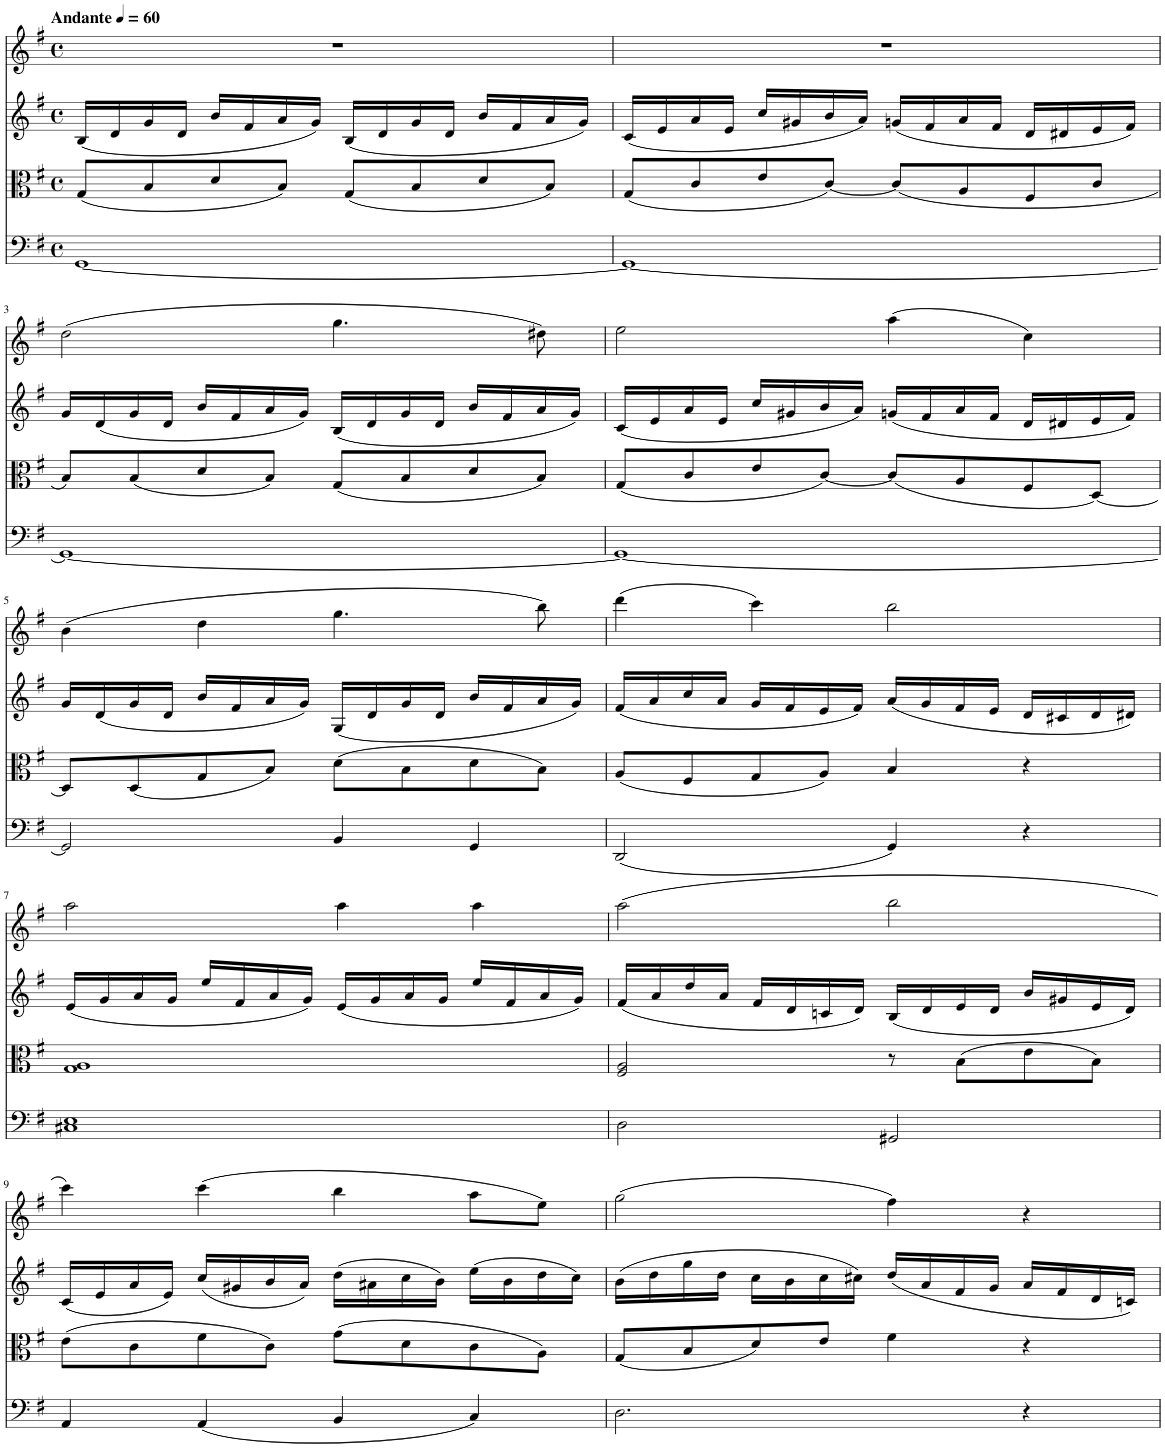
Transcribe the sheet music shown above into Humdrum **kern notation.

**kern	**kern	**kern	**kern
*part4	*part3	*part2	*part1
*staff4	*staff3	*staff2	*staff1
*I"Piano	*I"Piano	*I"Piano	*I"Piano
*I'Pno	*I'Pno	*I'Pno	*I'Pno
*clefF4	*clefC3	*clefG2	*clefG2
*k[f#]	*k[f#]	*k[f#]	*k[f#]
*M4/4	*M4/4	*M4/4	*M4/4
*met(c)	*met(c)	*met(c)	*met(c)
*MM60	*MM60	*MM60	*MM60
=1	=1	=1	=1
!	!	!	!LO:TX:a:B:t=Andante
[1GG	(8G/L	(16B/LL	1r
.	.	16d/	.
.	8B/	16g/	.
.	.	16d/JJ	.
.	8d/	16b/LL	.
.	.	16f#/	.
.	8B/J)	16a/	.
.	.	16g/JJ)	.
.	(8G/L	(16B/LL	.
.	.	16d/	.
.	8B/	16g/	.
.	.	16d/JJ	.
.	8d/	16b/LL	.
.	.	16f#/	.
.	8B/J)	16a/	.
.	.	16g/JJ)	.
=2	=2	=2	=2
1GG_	(8G/L	(16c/LL	1r
.	.	16e/	.
.	8c/	16a/	.
.	.	16e/JJ	.
.	8e/	16cc/LL	.
.	.	16g#X/	.
.	[8c/J)	16b/	.
.	.	16a/JJ)	.
.	(8c/L]	(16gn/LL	.
.	.	16f#/	.
.	8A/	16a/	.
.	.	16f#/JJ	.
.	8F#/	16d/LL	.
.	.	16d#X/	.
.	8c/J	16e/	.
.	.	16f#/JJ)	.
!!LO:LB:g=z
=3	=3	=3	=3
1GG_	8B/L)	16g/LL	(2dd\
.	.	(16d/	.
.	(8B/	16g/	.
.	.	16d/JJ	.
.	8d/	16b/LL	.
.	.	16f#/	.
.	8B/J)	16a/	.
.	.	16g/JJ)	.
.	(8G/L	(16B/LL	4.gg\
.	.	16d/	.
.	8B/	16g/	.
.	.	16d/JJ	.
.	8d/	16b/LL	.
.	.	16f#/	.
.	8B/J)	16a/	8dd#X\)
.	.	16g/JJ)	.
=4	=4	=4	=4
1GG_	(8G/L	(16c/LL	2ee\
.	.	16e/	.
.	8c/	16a/	.
.	.	16e/JJ	.
.	8e/	16cc/LL	.
.	.	16g#X/	.
.	[8c/J)	16b/	.
.	.	16a/JJ)	.
.	(8c/L]	(16gn/LL	(4aa\
.	.	16f#/	.
.	8A/	16a/	.
.	.	16f#/JJ	.
.	8F#/	16d/LL	4cc\)
.	.	16d#X/	.
.	[8D/J)	16e/	.
.	.	16f#/JJ)	.
!!LO:LB:g=z
=5	=5	=5	=5
2GG/]	8D/L]	16g/LL	(4b\
.	.	(16d/	.
.	(8D/	16g/	.
.	.	16d/JJ	.
.	8G/	16b/LL	4dd\
.	.	16f#/	.
.	8B/J)	16a/	.
.	.	16g/JJ)	.
4BB/	(8d\L	(16G/LL	4.gg\
.	.	16d/	.
.	8B\	16g/	.
.	.	16d/JJ	.
4GG/	8d\	16b/LL	.
.	.	16f#/	.
.	8B\J)	16a/	8bb\)
.	.	16g/JJ)	.
=6	=6	=6	=6
(2DD/	(8A/L	(16f#/LL	(4ddd\
.	.	16a/	.
.	8F#/	16cc/	.
.	.	16a/JJ	.
.	8G/	16g/LL	4ccc\)
.	.	16f#/	.
.	8A/J)	16e/	.
.	.	16f#/JJ)	.
4GG/)	4B/	(16a/LL	2bb\
.	.	16g/	.
.	.	16f#/	.
.	.	16e/JJ	.
4r	4r	16d/LL	.
.	.	16c#X/	.
.	.	16d/	.
.	.	16d#X/JJ)	.
!!LO:LB:g=z
=7	=7	=7	=7
1C#X 1E	1G 1A	(16e/LL	2aa\
.	.	16g/	.
.	.	16a/	.
.	.	16g/JJ	.
.	.	16ee/LL	.
.	.	16f#/	.
.	.	16a/	.
.	.	16g/JJ)	.
.	.	(16e/LL	4aa\
.	.	16g/	.
.	.	16a/	.
.	.	16g/JJ	.
.	.	16ee/LL	4aa\
.	.	16f#/	.
.	.	16a/	.
.	.	16g/JJ)	.
=8	=8	=8	=8
2D\	2F#/ 2A/	(16f#/LL	(2aa\
.	.	16a/	.
.	.	16dd/	.
.	.	16a/JJ	.
.	.	16f#/LL	.
.	.	16d/	.
.	.	16cn/	.
.	.	16d/JJ)	.
2GG#X/	8r	(16B/LL	2bb\
.	.	16d/	.
.	(8B\L	16e/	.
.	.	16d/JJ	.
.	8e\	16b/LL	.
.	.	16g#X/	.
.	8B\J)	16e/	.
.	.	16d/JJ)	.
!!LO:LB:g=z
=9	=9	=9	=9
4AA/	(8e\L	(16c/LL	4ccc\)
.	.	16e/	.
.	8c\	16a/	.
.	.	16e/JJ)	.
(4AA/	8f#\	(16cc/LL	(4ccc\
.	.	16g#X/	.
.	8c\J)	16b/	.
.	.	16a/JJ)	.
4BB/	(8g\L	(16dd\LL	4bb\
.	.	16a#X\	.
.	8d\	16cc\	.
.	.	16b\JJ)	.
4C/)	8c\	(16ee\LL	8aa\L
.	.	16b\	.
.	8A\J)	16dd\	8ee\J)
.	.	16cc\JJ)	.
=10	=10	=10	=10
2.D\	(8G/L	(16b\LL	(2gg\
.	.	16dd\	.
.	8B/	16gg\	.
.	.	16dd\JJ	.
.	8d/)	16cc\LL	.
.	.	16b\	.
.	8e/J	16cc\	.
.	.	16cc#X\JJ)	.
.	4f#\	(16dd/LL	4ff#\)
.	.	16a/	.
.	.	16f#/	.
.	.	16g/JJ	.
4r	4r	16a/LL	4r
.	.	16f#/	.
.	.	16d/	.
.	.	16cn/JJ)	.
=	=	=	=
*-	*-	*-	*-
